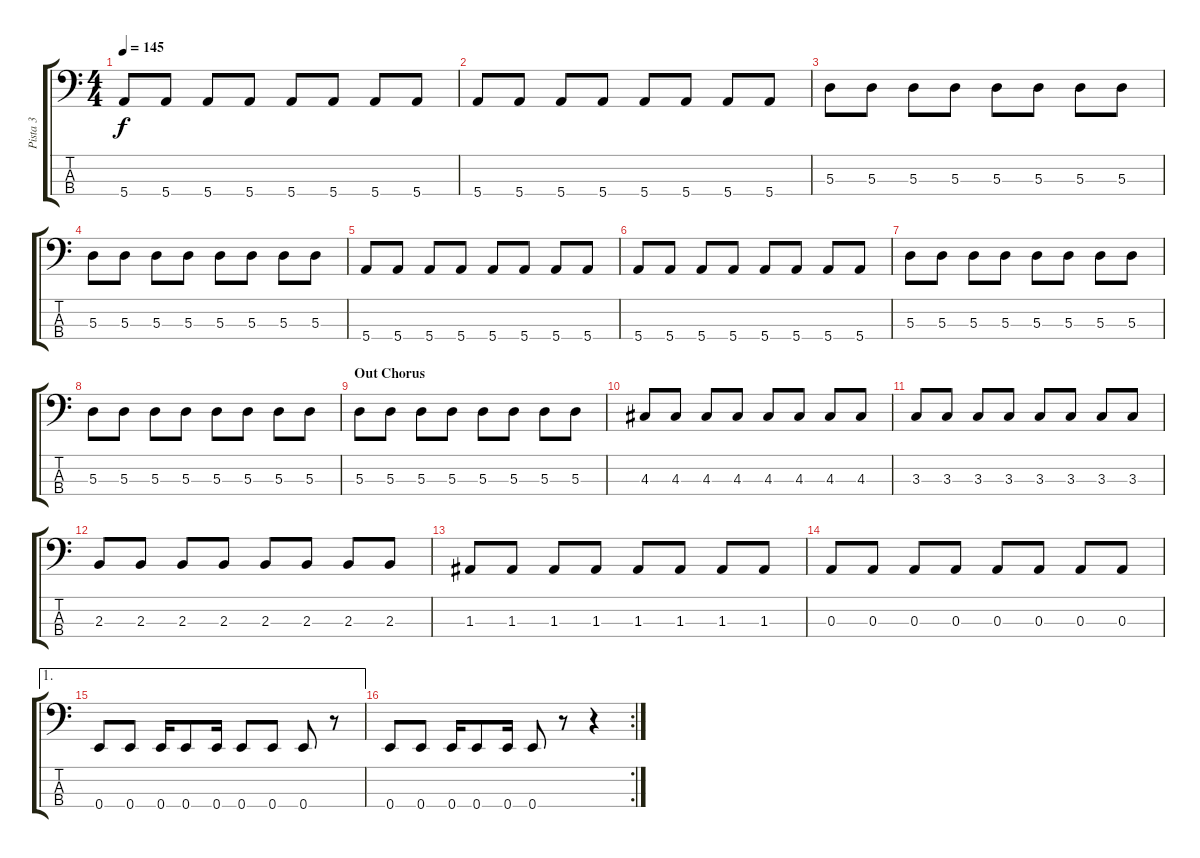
\track ("Pista 3" "Pista 3") {instrument electricbasspick}
\staff {score tabs}
\tuning (G2 D2 A1 E1) {hide}
\ts (4 4)
\tempo 145
\clef f4
\ks c
5.4.8{dy f} 5.4.8 5.4.8 5.4.8 5.4.8 5.4.8 5.4.8 5.4.8 |
5.4.8 5.4.8 5.4.8 5.4.8 5.4.8 5.4.8 5.4.8 5.4.8 |
5.3.8 5.3.8 5.3.8 5.3.8 5.3.8 5.3.8 5.3.8 5.3.8 |
5.3.8 5.3.8 5.3.8 5.3.8 5.3.8 5.3.8 5.3.8 5.3.8 |
5.4.8 5.4.8 5.4.8 5.4.8 5.4.8 5.4.8 5.4.8 5.4.8 |
5.4.8 5.4.8 5.4.8 5.4.8 5.4.8 5.4.8 5.4.8 5.4.8 |
5.3.8 5.3.8 5.3.8 5.3.8 5.3.8 5.3.8 5.3.8 5.3.8 |
5.3.8 5.3.8 5.3.8 5.3.8 5.3.8 5.3.8 5.3.8 5.3.8 |
\section ("" "Out Chorus")
5.3.8 5.3.8 5.3.8 5.3.8 5.3.8 5.3.8 5.3.8 5.3.8 |
4.3.8 4.3.8 4.3.8 4.3.8 4.3.8 4.3.8 4.3.8 4.3.8 |
3.3.8 3.3.8 3.3.8 3.3.8 3.3.8 3.3.8 3.3.8 3.3.8 |
2.3.8 2.3.8 2.3.8 2.3.8 2.3.8 2.3.8 2.3.8 2.3.8 |
1.3.8 1.3.8 1.3.8 1.3.8 1.3.8 1.3.8 1.3.8 1.3.8 |
0.3.8 0.3.8 0.3.8 0.3.8 0.3.8 0.3.8 0.3.8 0.3.8 |
\ae 1
0.4.8 0.4.8 0.4.16 0.4.8 0.4.16 0.4.8 0.4.8 0.4.8 r.8 |
\rc 2
0.4.8 0.4.8 0.4.16 0.4.8 0.4.16 0.4.8 r.8 r.4
